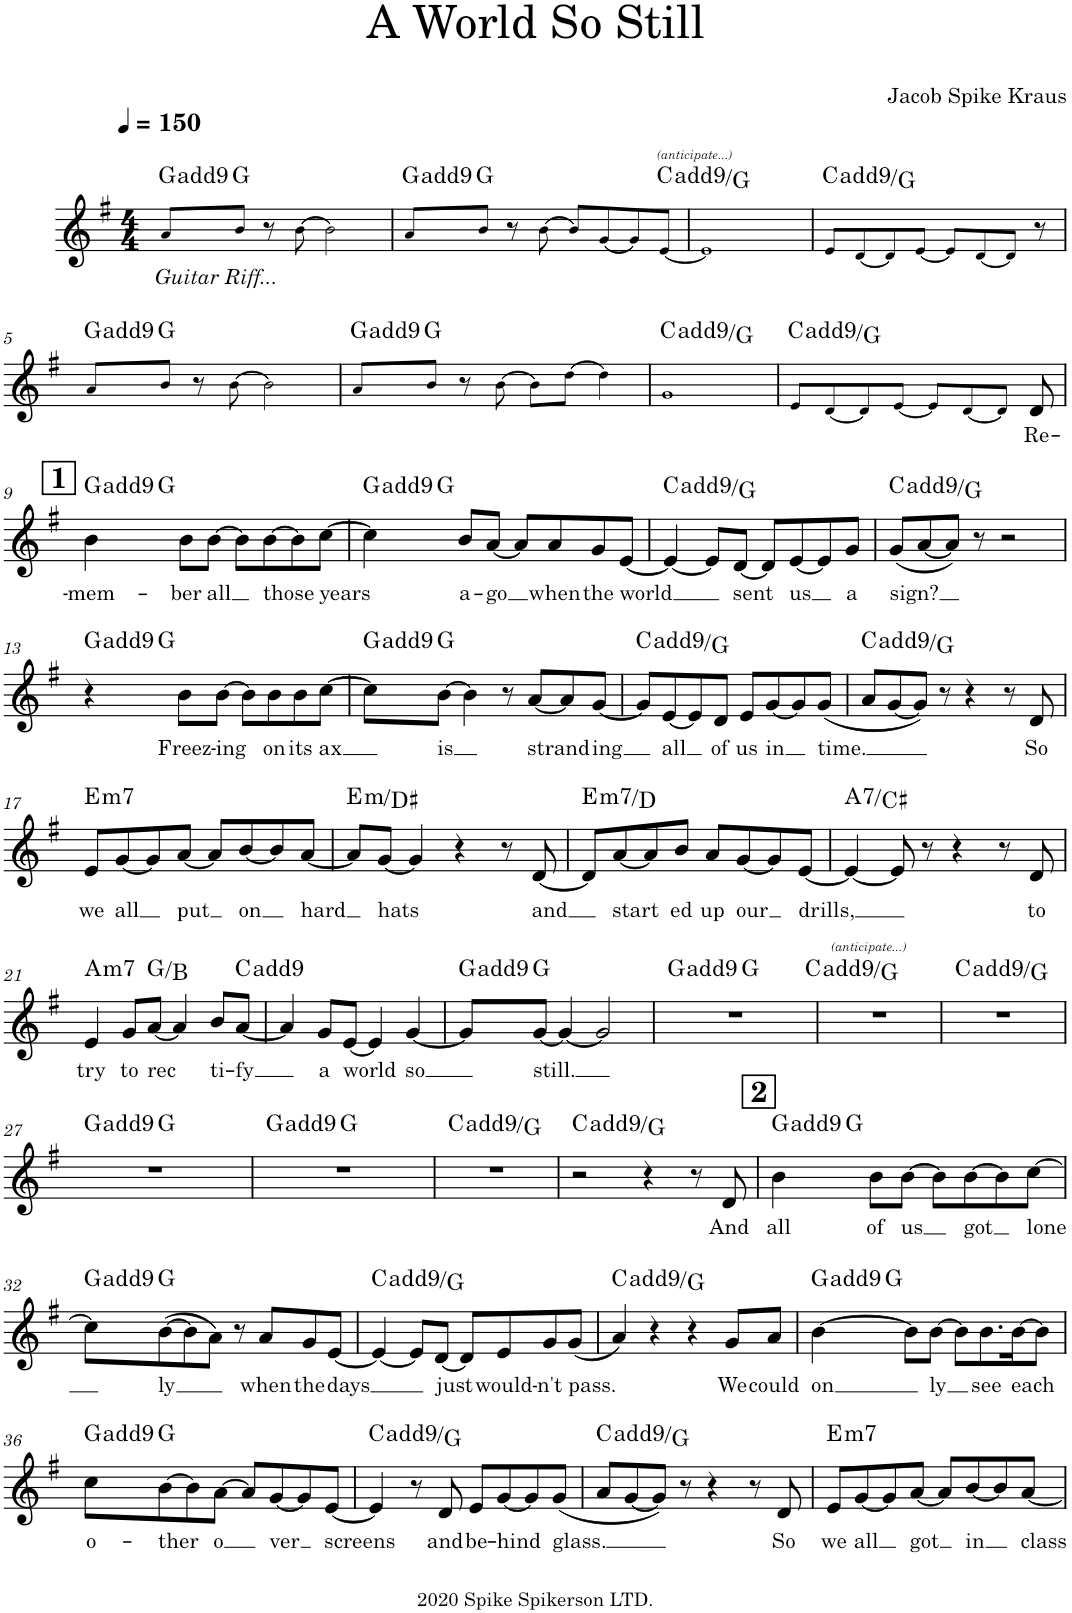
**kern	**text	**harte
*part1	*part1	*part1
*staff1	*staff1	*
*I"Voice	*	*
*I'Vo.	*	*
*clefG2	*	*
*k[f#]	*	*
*M4/4	*	*
*MM150	*	*
=1	=1	=1
!LO:TX:b:i:t=Guitar Riff...	!	!
8a!/L	.	G:maj(9)
8b!/J	.	G:maj
8r	.	.
[8b!\	.	.
2b!\]	.	.
=2	=2	=2
8a!/L	.	G:maj(9)
8b!/J	.	G:maj
8r	.	.
[8b!\	.	.
8b!/L]	.	.
[8g!/	.	.
8g!/]	.	.
!LO:TX:a:i:t=(anticipate...)	!	!
[8e!/J	.	C:maj(9)/5
=3	=3	=3
1e!]	.	.
=4	=4	=4
8e!/L	.	C:maj(9)/5
[8d!/	.	.
8d!/]	.	.
[8e!/J	.	.
8e!/L]	.	.
[8d!/	.	.
8d!/J]	.	.
8r	.	.
!!LO:LB:g=z
=5	=5	=5
8a!/L	.	G:maj(9)
8b!/J	.	G:maj
8r	.	.
[8b!\	.	.
2b!\]	.	.
=6	=6	=6
8a!/L	.	G:maj(9)
8b!/J	.	G:maj
8r	.	.
[8b!\	.	.
8b!\L]	.	.
[8dd!\J	.	.
4dd!\]	.	.
=7	=7	=7
1g!	.	C:maj(9)/5
=8	=8	=8
8e!/L	.	C:maj(9)/5
[8d!/	.	.
8d!/]	.	.
[8e!/J	.	.
8e!/L]	.	.
[8d!/	.	.
8d!/J]	.	.
!	!LO:LY:b	!
8d/	Re-	.
!!LO:LB:g=z
!!LO:REH:place=s1:a:B:cj:fs=14:t=1
=9	=9	=9
!	!LO:LY:b	!
*^	*	*
4b\	8ryy	-mem-	G:maj(9)
.	2..ryy	.	G:maj
!	!	!LO:LY:b	!
8b\L	.	-ber	.
!	!	!LO:LY:b	!
[8b\J	.	all	.
8b\L]	.	.	.
!	!	!LO:LY:b	!
[8b\	.	those	.
8b\]	.	.	.
!	!	!LO:LY:b	!
[8cc\J	.	years	.
=10	=10	=10	=10
4cc\]	8ryy	.	G:maj(9)
.	2..ryy	.	G:maj
!	!	!LO:LY:b	!
8b/L	.	a-	.
!	!	!LO:LY:b	!
[8a/J	.	-go	.
8a/L]	.	.	.
!	!	!LO:LY:b	!
8a/	.	when	.
!	!	!LO:LY:b	!
8g/	.	the	.
!	!	!LO:LY:b	!
[8e/J	.	world	.
*v	*v	*	*
=11	=11	=11
4e/_	.	C:maj(9)/5
8e/L]	.	.
!	!LO:LY:b	!
[8d/J	sent	.
8d/L]	.	.
!	!LO:LY:b	!
[8e/	us	.
8e/]	.	.
!	!LO:LY:b	!
8g/J	a	.
=12	=12	=12
!	!LO:LY:b	!
(8g/L	sign?	C:maj(9)/5
[8a/	.	.
8a/J])	.	.
8r	.	.
2r	.	.
!!LO:LB:g=z
=13	=13	=13
*^	*	*
4r	8ryy	.	G:maj(9)
.	2..ryy	.	G:maj
!	!	!LO:LY:b	!
8b\L	.	Freez-	.
!	!	!LO:LY:b	!
[8b\J	.	-ing	.
8b\L]	.	.	.
!	!	!LO:LY:b	!
8b\	.	on	.
!	!	!LO:LY:b	!
8b\	.	its	.
!	!	!LO:LY:b	!
[8cc\J	.	ax	.
*v	*v	*	*
=14	=14	=14
8cc\L]	.	G:maj(9)
!	!LO:LY:b	!
[8b\J	is	G:maj
4b\]	.	.
8r	.	.
!	!LO:LY:b	!
[8a/L	strand	.
8a/]	.	.
!	!LO:LY:b	!
[8g/J	ing	.
=15	=15	=15
8g/L]	.	C:maj(9)/5
!	!LO:LY:b	!
[8e/	all	.
8e/]	.	.
!	!LO:LY:b	!
8d/J	of	.
!	!LO:LY:b	!
8e/L	us	.
!	!LO:LY:b	!
[8g/	in	.
8g/]	.	.
!	!LO:LY:b	!
(8g/J	time.	.
=16	=16	=16
8a/L	.	C:maj(9)/5
[8g/	.	.
8g/J])	.	.
8r	.	.
4r	.	.
8r	.	.
!	!LO:LY:b	!
8d/	So	.
!!LO:LB:g=z
=17	=17	=17
!	!LO:LY:b	!LO:H:kt=m7
8e/L	we	E:min7
!	!LO:LY:b	!
[8g/	all	.
8g/]	.	.
!	!LO:LY:b	!
[8a/J	put	.
8a/L]	.	.
!	!LO:LY:b	!
[8b/	on	.
8b/]	.	.
!	!LO:LY:b	!
[8a/J	hard	.
=18	=18	=18
!	!	!LO:H:kt=m
8a/L]	.	E:min/7
!	!LO:LY:b	!
[8g/J	hats	.
4g/]	.	.
4r	.	.
8r	.	.
!	!LO:LY:b	!
[8dn/	and	.
=19	=19	=19
!	!	!LO:H:kt=m7
8d/L]	.	E:min7/b7
!	!LO:LY:b	!
[8a/	start	.
8a/]	.	.
!	!LO:LY:b	!
8b/J	ed	.
!	!LO:LY:b	!
8a/L	up	.
!	!LO:LY:b	!
[8g/	our	.
8g/]	.	.
!	!LO:LY:b	!
[8e/J	drills,	.
=20	=20	=20
!	!	!LO:H:kt=7
4e/_	.	A:7/3
8e/]	.	.
8r	.	.
4r	.	.
8r	.	.
!	!LO:LY:b	!
8d/	to	.
!!LO:LB:g=z
=21	=21	=21
!	!LO:LY:b	!LO:H:kt=m7
4e/	try	A:min7
!	!LO:LY:b	!
8g/L	to	.
!	!LO:LY:b	!
[8a/J	rec	G:maj/3
4a/]	.	.
!	!LO:LY:b	!
8b/L	ti-	.
!	!LO:LY:b	!
[8a/J	-fy	C:maj(9)
=22	=22	=22
4a/]	.	.
!	!LO:LY:b	!
8g/L	a	.
!	!LO:LY:b	!
[8e/J	world	.
4e/]	.	.
!	!LO:LY:b	!
[4g/	so	.
=23	=23	=23
8g/L]	.	G:maj(9)
!	!LO:LY:b	!
[8g/J	still.	G:maj
4g/_	.	.
2g/]	.	.
=24	=24	=24
*^	*	*
*	*^	*	*
1r	8ryy	2..ryy	.	G:maj(9)
.	2..ryy	.	.	G:maj
.	.	8ryy	.	C:maj(9)/5
=25	=25	=25	=25	=25
!LO:TX:a:i:t=(anticipate...)	!	!	!	!
*v	*v	*v	*	*
1r	.	.
=26	=26	=26
1r	.	C:maj(9)/5
!!LO:LB:g=z
=27	=27	=27
*^	*	*
1r	8ryy	.	G:maj(9)
.	2..ryy	.	G:maj
=28	=28	=28	=28
1r	8ryy	.	G:maj(9)
.	2..ryy	.	G:maj
*v	*v	*	*
=29	=29	=29
1r	.	C:maj(9)/5
=30	=30	=30
2r	.	C:maj(9)/5
4r	.	.
8r	.	.
!	!LO:LY:b	!
8d/	And	.
!!LO:REH:place=s1:a:B:cj:fs=14:t=2
=31	=31	=31
!	!LO:LY:b	!
*^	*	*
4b\	8ryy	all	G:maj(9)
.	2..ryy	.	G:maj
!	!	!LO:LY:b	!
8b\L	.	of	.
!	!	!LO:LY:b	!
[8b\J	.	us	.
8b\L]	.	.	.
!	!	!LO:LY:b	!
[8b\	.	got	.
8b\]	.	.	.
!	!	!LO:LY:b	!
[8cc\J	.	lone	.
*v	*v	*	*
!!LO:LB:g=z
=32	=32	=32
8cc\L]	.	G:maj(9)
!	!LO:LY:b	!
([8b\	ly	G:maj
8b\]	.	.
8a\J)	.	.
8r	.	.
!	!LO:LY:b	!
8a/L	when	.
!	!LO:LY:b	!
8g/	the	.
!	!LO:LY:b	!
[8e/J	days	.
=33	=33	=33
4e/_	.	C:maj(9)/5
8e/L]	.	.
!	!LO:LY:b	!
[8d/J	just	.
8d/L]	.	.
!	!LO:LY:b	!
8e/	would-	.
!	!LO:LY:b	!
8g/	-n't	.
!	!LO:LY:b	!
(8g/J	pass.	.
=34	=34	=34
4a/)	.	C:maj(9)/5
4r	.	.
4r	.	.
!	!LO:LY:b	!
8g/L	We	.
!	!LO:LY:b	!
8a/J	could	.
=35	=35	=35
!	!LO:LY:b	!
*^	*	*
[4b\	8ryy	on	G:maj(9)
.	2..ryy	.	G:maj
8b\L]	.	.	.
!	!	!LO:LY:b	!
[8b\J	.	ly	.
8b\L]	.	.	.
!	!	!LO:LY:b	!
8.b\	.	see	.
!	!	!LO:LY:b	!
[16b\K	.	each	.
8b\J]	.	.	.
!!LO:LB:g=z	!!
=36	=36	=36	=36
!	!	!LO:LY:b	!
*v	*v	*	*
8cc\L	o-	G:maj(9)
!	!LO:LY:b	!
[8b\	-ther	G:maj
8b\]	.	.
!	!LO:LY:b	!
[8a\J	o	.
8a/L]	.	.
!	!LO:LY:b	!
[8g/	ver	.
8g/]	.	.
!	!LO:LY:b	!
[8e/J	screens	.
=37	=37	=37
4e/]	.	C:maj(9)/5
8r	.	.
!	!LO:LY:b	!
8d/	and	.
!	!LO:LY:b	!
8e/L	be-	.
!	!LO:LY:b	!
[8g/	-hind	.
8g/]	.	.
!	!LO:LY:b	!
(8g/J	glass.	.
=38	=38	=38
8a/L	.	C:maj(9)/5
[8g/	.	.
8g/J])	.	.
8r	.	.
4r	.	.
8r	.	.
!	!LO:LY:b	!
8d/	So	.
=39	=39	=39
!	!LO:LY:b	!LO:H:kt=m7
8e/L	we	E:min7
!	!LO:LY:b	!
[8g/	all	.
8g/]	.	.
!	!LO:LY:b	!
[8a/J	got	.
8a/L]	.	.
!	!LO:LY:b	!
[8b/	in	.
8b/]	.	.
!	!LO:LY:b	!
[8a/J	class	.
=	=	=
*-	*-	*-
